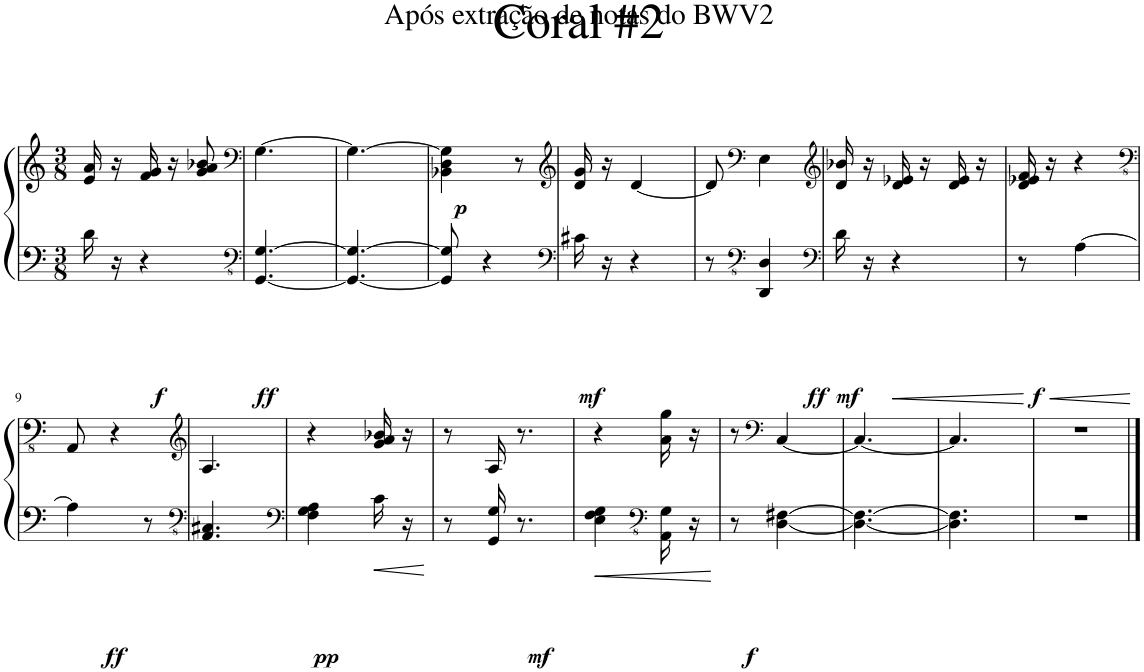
**kern	**kern	**dynam
*part1	*part1	*part1
*staff2	*staff1	*staff1/2
*I"Piano	*	*
*I'Pno	*	*
*clefF4	*clefG2	*
*k[]	*k[]	*
*M3/8	*M3/8	*
=1	=1	=1
!	!	!LO:DY:b=2
16d\	16e/ 16a/	f
16r	16r	.
4r	16f/ 16g/	.
.	16r	.
.	8g/ 8a/ 8b-X/	.
=2	=2	=2
*clefFv4	*clefF4	*
!	!	!LO:DY:b=2
[4.GGG/ [4.GG/	[4.G\	ff
=3	=3	=3
4.GGG/_ 4.GG/_	4.G\_	.
=4	=4	=4
!	!	!LO:DY:b
8GGG/] 8GG/]	4BB-X\ 4D\ 4G\]	p
4r	.	.
.	8r	.
=5	=5	=5
*clefF4	*clefG2	*
!	!	!LO:DY:b=2
16c#X\	16d/ 16g/	mf
16r	16r	.
4r	[4d/	.
=6	=6	=6
8r	8d/]	.
*clefFv4	*clefF4	*
!	!	!LO:DY:b=2
4DDD/ 4DD/	4E\	ff
=7	=7	=7
*clefF4	*clefG2	*
!	!	!LO:DY:b=2
16d\	16d/ 16b-X/	mf
16r	16r	.
4r	16d/ 16e-X/	.
.	16r	.
.	16d/ 16e-/	.
.	16r	.
=8	=8	=8
!	!	!LO:DY:b=2
8r	16d/ 16e-X/ 16f/	f
.	16r	.
[4A\	4r	.
!!LO:LB:g=z
=9	=9	=9
*	*clefFv4	*
!	!	!LO:DY:b=2
4A\]	8AAA/	ff
.	4r	.
8r	.	.
=10	=10	=10
*clefFv4	*clefG2	*
4.AAA/ 4.CC#X/	4.A/	.
=11	=11	=11
*clefF4	*	*
!	!	!LO:DY:b=2
4F\ 4G\ 4A\	4r	pp
16c\	16g/ 16a/ 16b-X/	.
16r	16r	.
=12	=12	=12
8r	8r	.
!	!	!LO:DY:b=2
16GG/ 16G/	16A/	mf
8.r	8.r	.
=13	=13	=13
4E\ 4F\ 4G\	4r	.
*clefFv4	*	*
!	!	!LO:DY:b=2
16AAA\ 16GG\	16a\ 16gg\	f
16r	16r	.
=14	=14	=14
8r	8r	.
*	*clefF4	*
[4DD\ [4FF#X\	[4C/	.
=15	=15	=15
4.DD\_ 4.FF#\_	4.C/_	.
=16	=16	=16
4.DD\] 4.FF#\]	4.C/]	.
=17	=17	=17
4.r	4.r	.
==	==	==
*-	*-	*-
